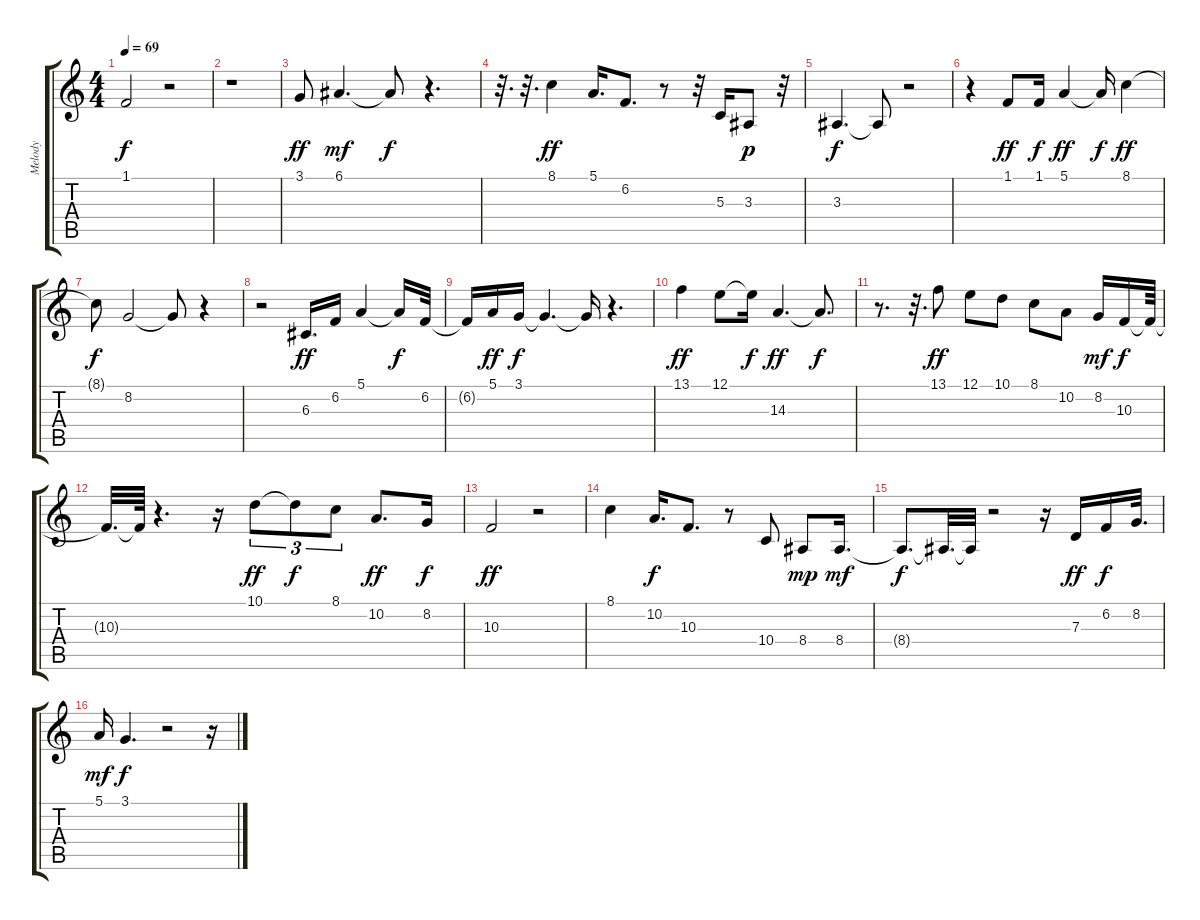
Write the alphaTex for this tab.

\track ("Melody              " "Melody    ") {instrument panflute}
\staff {score tabs}
\tuning (E4 B3 G3 D3 A2 E2) {hide}
\ts (4 4)
\tempo 69
\clef g2
\ks c
1.1.2{dy f} r.2 |
r.1 |
3.1.8{dy ff} 6.1.4{d dy mf} 6.1{t}.8{dy f} r.4{d} |
r.32{d} r.32{d} 8.1.4{dy ff} 5.1.16{d} 6.2.8{d} r.8 r.32 5.3.16 3.3.8{dy p} r.32 |
3.3.4{d dy f} 3.3{t}.8 r.2 |
r.4 1.1.8{dy ff} 1.1.16{dy f} 5.1.4{dy ff} 5.1{t}.16{dy f} 8.1.4{dy ff} |
8.1{t}.8{dy f} 8.2.2 8.2{t}.8 r.4 |
r.2 6.3.16{d dy ff} 6.2.16 5.1.4 5.1{t}.16{dy f} 6.2.32 |
6.2{t}.16 5.1.16{dy ff} 3.1.16{dy f} 3.1{t}.4{d} 3.1{t}.16 r.4{d} |
13.1.4{dy ff} 12.1.8 12.1{t}.16{dy f} 14.3.4{d dy ff} 14.3{t}.8{d dy f} |
r.8{d} r.32{d} 13.1.8{dy ff} 12.1.8 10.1.8 8.1.8 10.2.8 8.2.16{dy mf} 10.3.16{dy f} 10.3{t}.64 |
10.3{t}.32{d} 10.3{t}.64 r.4{d} r.16 10.1.8{tu (3 2) dy ff} 10.1{t}.8{tu (3 2) dy f} 8.1.8{tu (3 2)} 10.2.8{d dy ff} 8.2.16{dy f} |
10.3.2{dy ff} r.2 |
8.1.4 10.2.16{d dy f} 10.3.8{d} r.8 10.4.8 8.4.8{dy mp} 8.4.16{d dy mf} |
8.4{t}.8{d dy f} 8.4{t}.32{d} 8.4{t}.32 r.2 r.16 7.3.16{dy ff} 6.2.16{dy f} 8.2.32{d} |
5.1.16{dy mf} 3.1.4{d dy f} r.2 r.16
